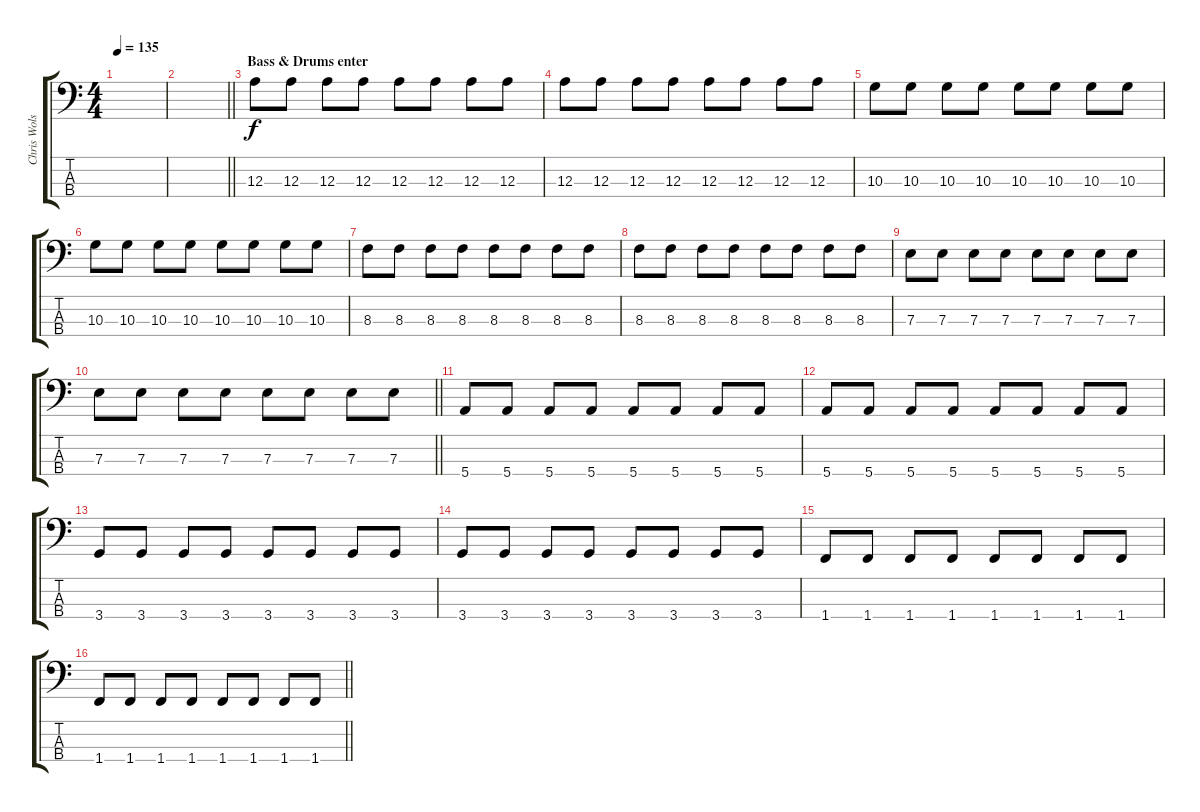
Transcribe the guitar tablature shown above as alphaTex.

\track ("Chris Wolstenholme (Bass)" "Chris Wols") {instrument electricbassfinger bank 177}
\staff {score tabs}
\tuning (G2 D2 A1 E1) {hide}
\ts (4 4)
\tempo 135
\clef f4
\ks c
|
\barLineRight lightlight
|
\section ("" "Bass & Drums enter")
12.3.8 12.3.8 12.3.8 12.3.8 12.3.8 12.3.8 12.3.8 12.3.8 |
12.3.8 12.3.8 12.3.8 12.3.8 12.3.8 12.3.8 12.3.8 12.3.8 |
10.3.8 10.3.8 10.3.8 10.3.8 10.3.8 10.3.8 10.3.8 10.3.8 |
10.3.8 10.3.8 10.3.8 10.3.8 10.3.8 10.3.8 10.3.8 10.3.8 |
8.3.8 8.3.8 8.3.8 8.3.8 8.3.8 8.3.8 8.3.8 8.3.8 |
8.3.8 8.3.8 8.3.8 8.3.8 8.3.8 8.3.8 8.3.8 8.3.8 |
7.3.8 7.3.8 7.3.8 7.3.8 7.3.8 7.3.8 7.3.8 7.3.8 |
\barLineRight lightlight
7.3.8 7.3.8 7.3.8 7.3.8 7.3.8 7.3.8 7.3.8 7.3.8 |
5.4.8 5.4.8 5.4.8 5.4.8 5.4.8 5.4.8 5.4.8 5.4.8 |
5.4.8 5.4.8 5.4.8 5.4.8 5.4.8 5.4.8 5.4.8 5.4.8 |
3.4.8 3.4.8 3.4.8 3.4.8 3.4.8 3.4.8 3.4.8 3.4.8 |
3.4.8 3.4.8 3.4.8 3.4.8 3.4.8 3.4.8 3.4.8 3.4.8 |
1.4.8 1.4.8 1.4.8 1.4.8 1.4.8 1.4.8 1.4.8 1.4.8 |
\barLineRight lightlight
1.4.8 1.4.8 1.4.8 1.4.8 1.4.8 1.4.8 1.4.8 1.4.8
